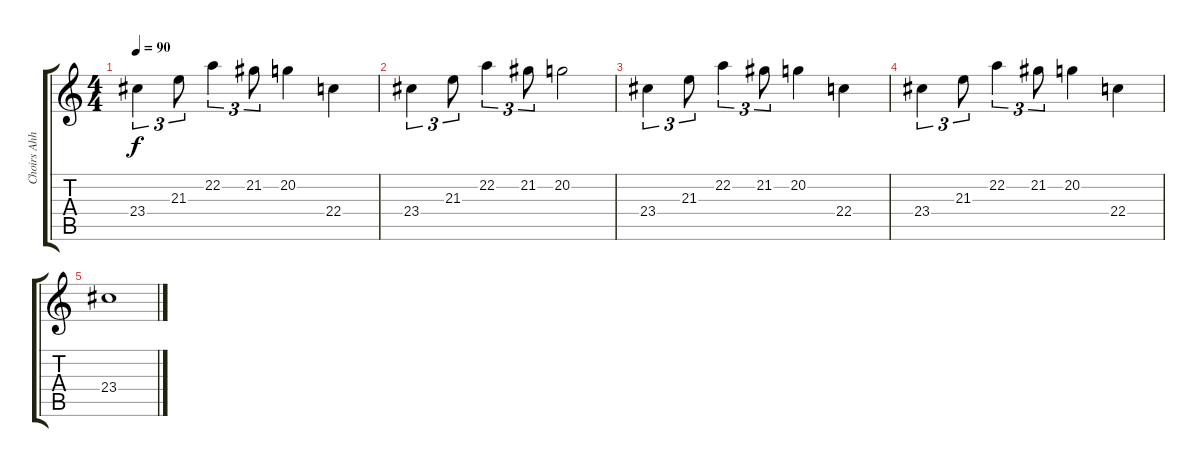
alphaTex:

\track ("Choirs Ahh's" "Choirs Ahh") {instrument choiraahs}
\staff {score tabs}
\tuning (E4 B3 G3 D3 A2 E2) {hide}
\ts (4 4)
\tempo 90
\clef g2
\ks c
23.4.4{tu (3 2) dy f} 21.3.8{tu (3 2)} 22.2.4{tu (3 2)} 21.2.8{tu (3 2)} 20.2.4 22.4.4 |
23.4.4{tu (3 2)} 21.3.8{tu (3 2)} 22.2.4{tu (3 2)} 21.2.8{tu (3 2)} 20.2.2 |
23.4.4{tu (3 2)} 21.3.8{tu (3 2)} 22.2.4{tu (3 2)} 21.2.8{tu (3 2)} 20.2.4 22.4.4 |
23.4.4{tu (3 2)} 21.3.8{tu (3 2)} 22.2.4{tu (3 2)} 21.2.8{tu (3 2)} 20.2.4 22.4.4 |
23.4.1
